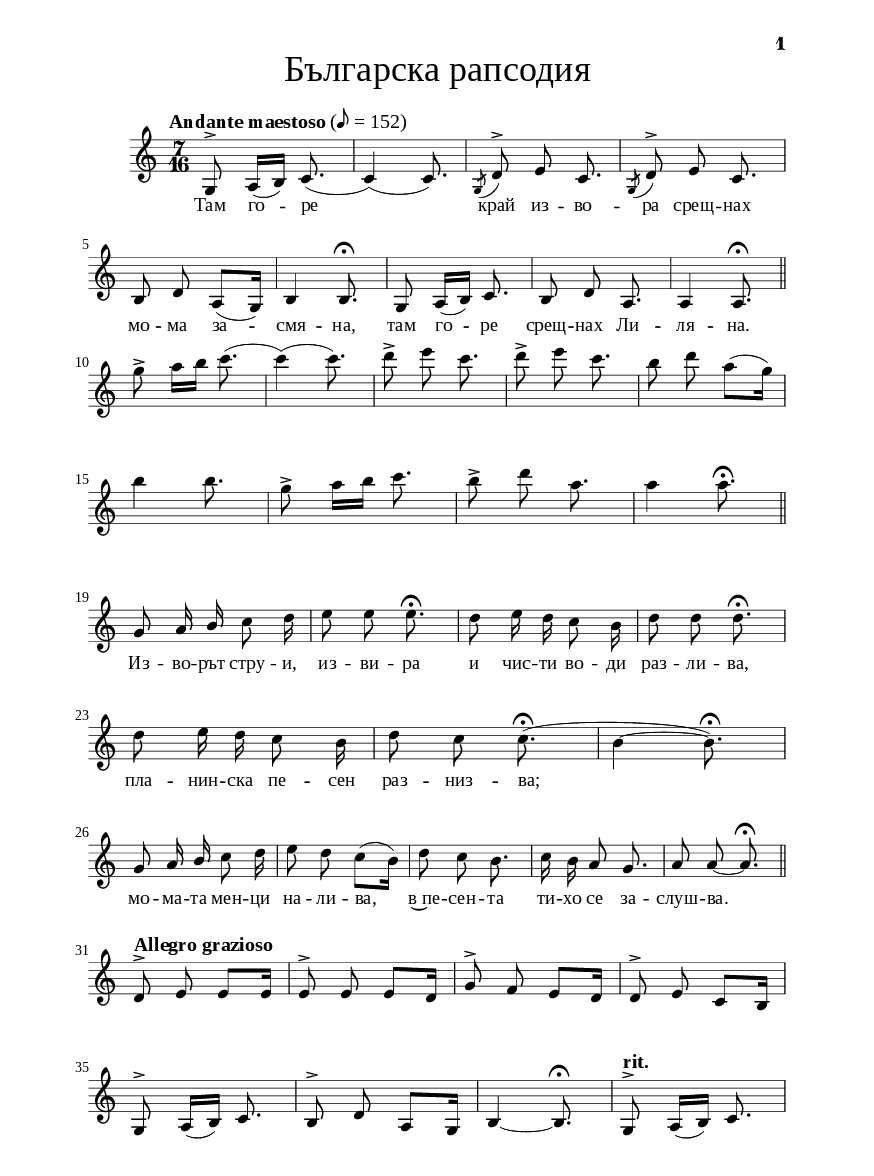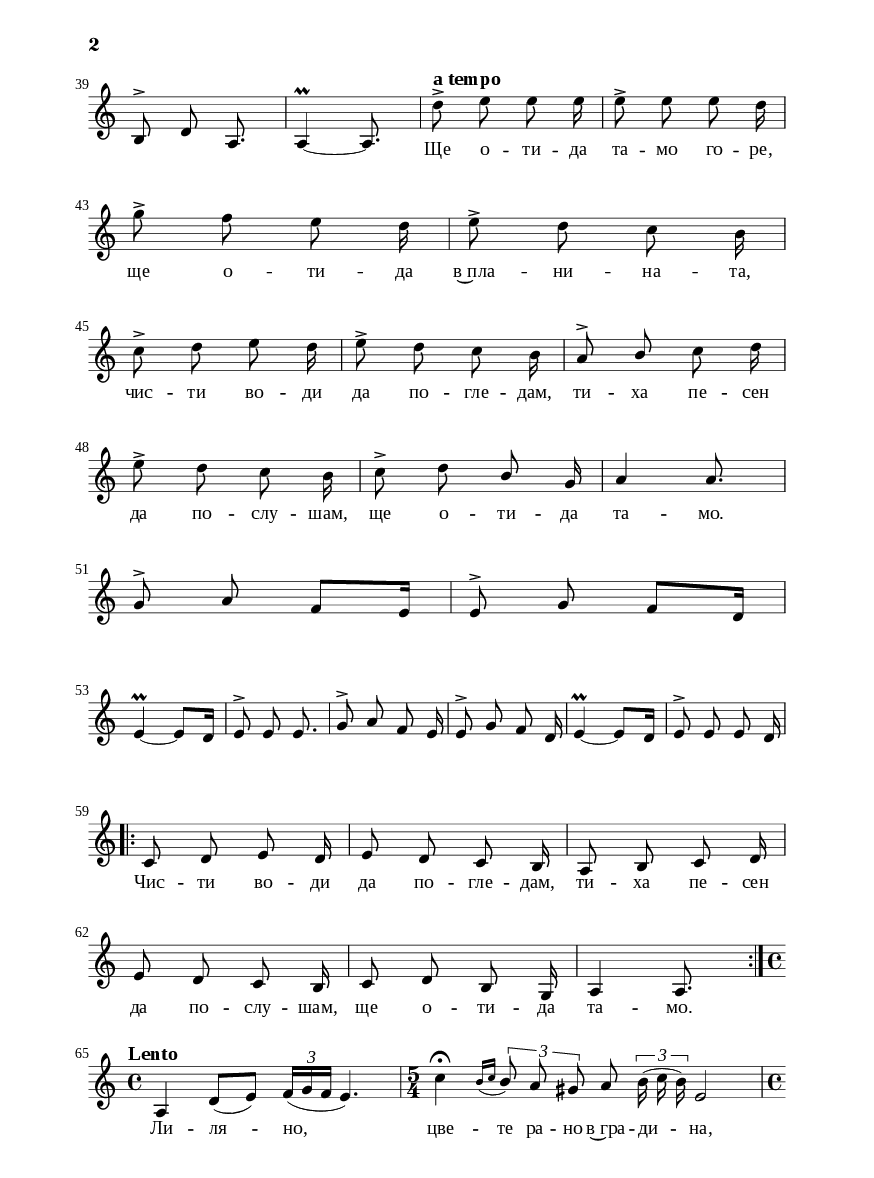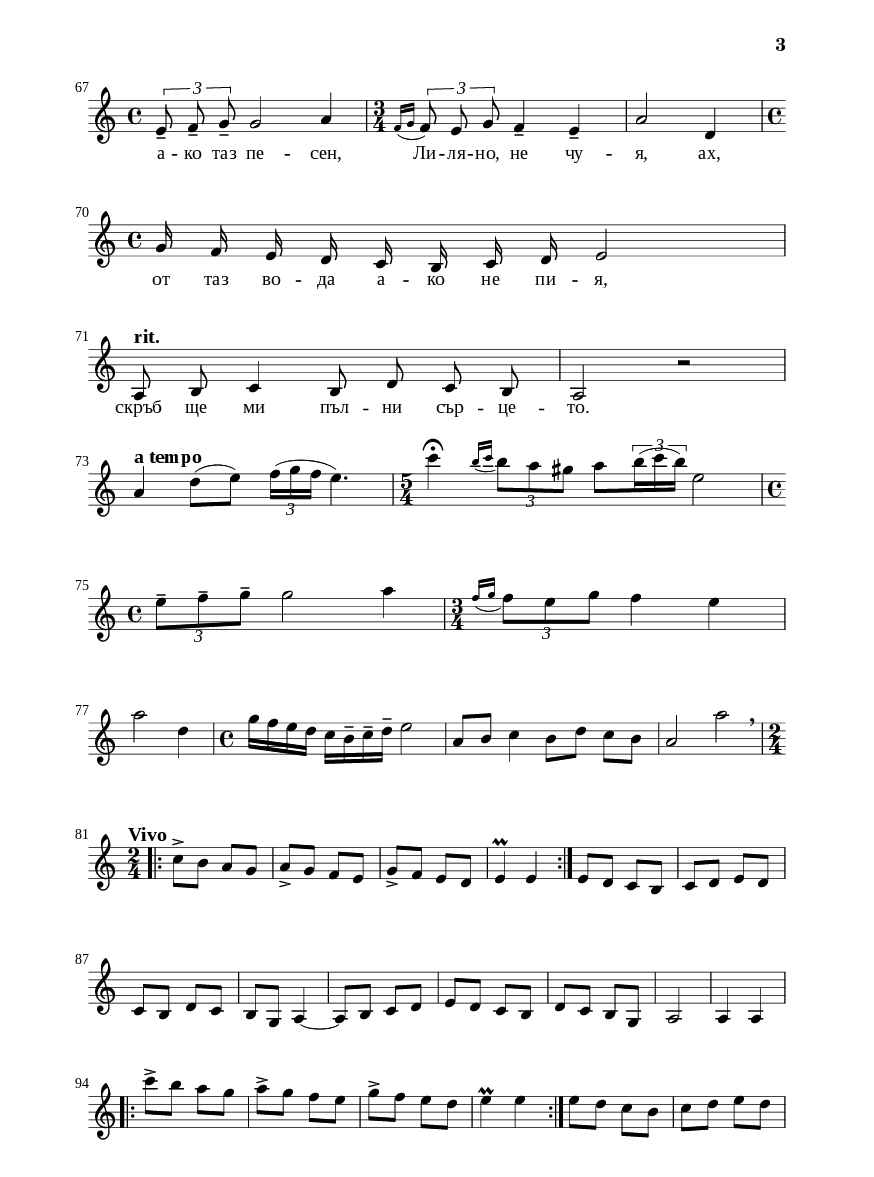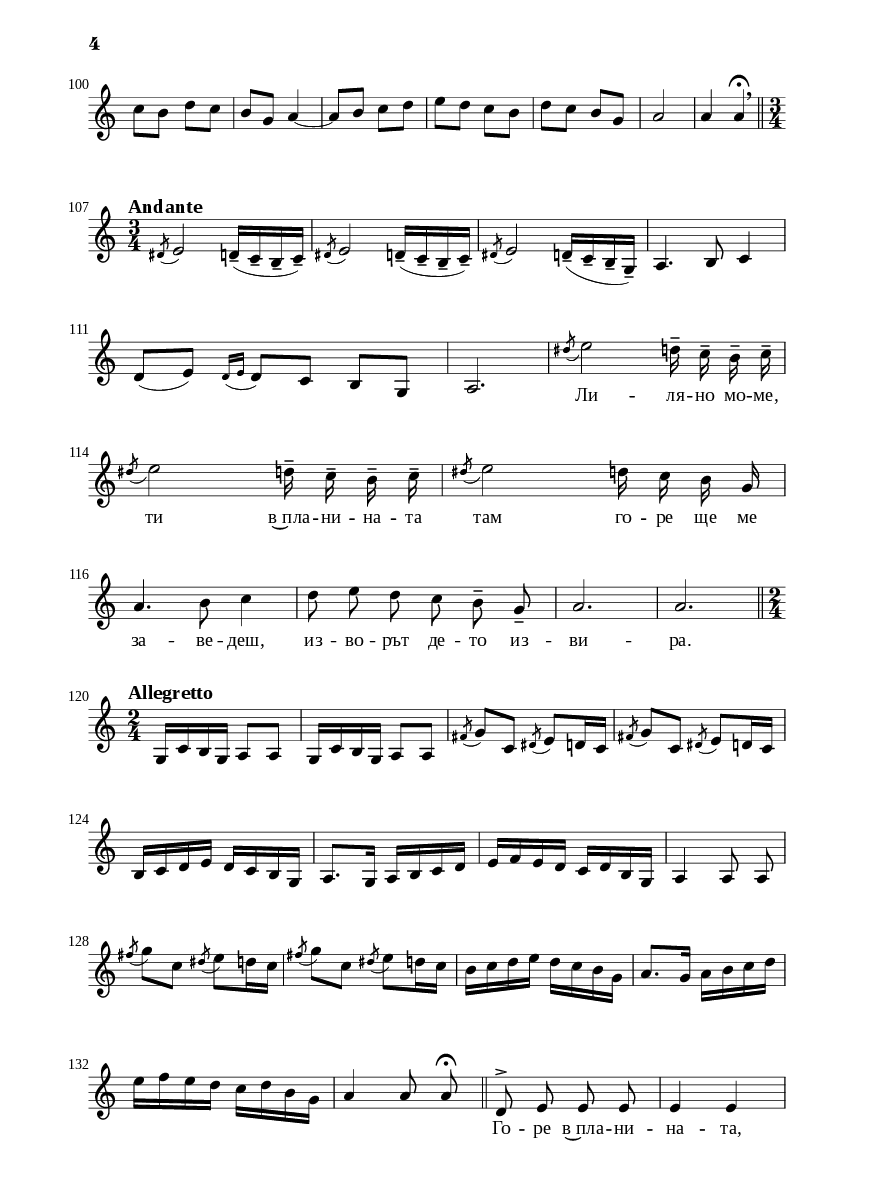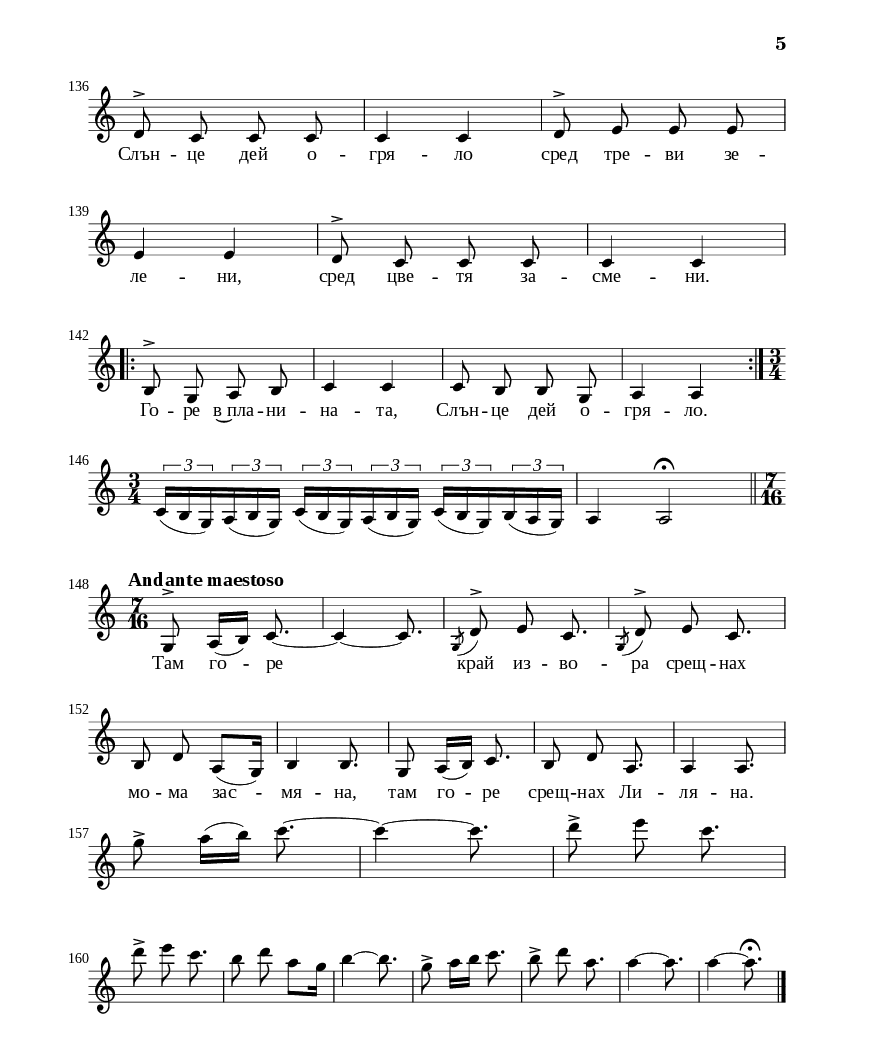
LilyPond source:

\version "2.24.4"

\include "include/globals.ily"

\bookpart {
  \label #'ref146
  \tocItem \markup "Българска рапсодия – Bălgarska rapsodija"
  \include "include/bookpart-paper.ily"
  \score {
    \include "include/score-layout.ily"

    \new Voice \relative c' {
      \clef treble
      \key c \major
      \time 7/16
      \tempoFunc "Andante maestoso" 8 "152"
      \autoBeamOff
      g8^\accent a16([b]) c8.( | \noBreak
      c4)(c8.) | \noBreak
      \acciaccatura {g8} d'^\accent e c8. | \noBreak
      \acciaccatura {g8} d'^\accent e c8. | \break
      b8 d a([g16]) | \noBreak

      b4 b8.\fermata | \noBreak
      g8 a16([b]) c8. | \noBreak
      b8 d a8. | \noBreak
      a4 a8.\fermata | \bar "||" \break

      g''8\accent a16[b] c8.( | \noBreak
      c4)(c8.) | \noBreak
      d8\accent e c8. | \noBreak
      d8\accent e c8. | \noBreak
      b8 d a([g16]) | \break
      b4 b8. | \noBreak
      g8\accent a16[b] c8. | \noBreak
      b8\accent d a8. | \noBreak
      a4 a8.\fermata | \bar "||" \break

      g,8 a16 \stemUp b \stemNeutral c8 d16 | \noBreak
      e8 e e8.\fermata | \noBreak
      d8 e16 d16 c8 b16 | \noBreak
      d8 d d8.\fermata | \break

      d8 e16 d16 c8 b16 | \noBreak
      d8 c8 c8.\fermata( | \noBreak
      b4~ b8.\fermata) | \break
      g8 a16 \stemUp b \stemNeutral c8 d16 | \noBreak
      e8 d c8([b16]) | \noBreak

      d8 c b8. | \noBreak
      c16 b a8 g8. | \noBreak
      a8 a8~ a8.\fermata | \bar "||" \break
      \tempo "Allegro grazioso" d,8^\accent e e[e16] | \noBreak
      e8^\accent e e[d16] | \noBreak

      g8^\accent f e[d16] | \noBreak
      d8^\accent e c[b16] | \break
      g8^\accent a16([b]) c8. | \noBreak
      b8^\accent d a[g16] | \noBreak
      b4~ b8.\fermata | \noBreak
      \tempo "rit." g8^\accent a16([b]) c8. | \break

      b8^\accent d a8. | \noBreak
      a4\prall~ a8. | \noBreak
      \tempo "a tempo" d'8\accent e e e16 | \noBreak
      e8\accent e e d16 | \break
      g8\accent f e d16 | \noBreak

      e8\accent d c b16 | \break
      c8\accent d e d16 | \noBreak
      e8\accent d c b16 | \noBreak
      a8^\accent \stemUp b \stemNeutral c d16 | \break

      e8\accent d c b16 | \noBreak
      c8\accent d \stemUp b \stemNeutral g16 | \noBreak
      a4 a8. | \break
      g8^\accent a f[e16] | \noBreak
      e8^\accent g f[d16] | \break

      e4\prall~ e8[d16] | \noBreak
      e8^\accent e e8. | \noBreak
      g8^\accent a f e16 | \noBreak
      e8^\accent g f d16 | \noBreak
      e4\prall~ e8[d16] | \noBreak
      e8^\accent e e d16 | \break

      \bar ".|:-|"

      \repeat volta 1 {
        c8 d e d16 | \noBreak
        e8 d c b16 | \noBreak
        a8 b c d16 | \break
        e8 d c b16 | \noBreak

        c8 d b g16 | \noBreak
        a4 a8. | \break \bar ":|."
      }
      \time 4/4 \tempo "Lento" a4 d8([e]) \tuplet 3/2 {f16([ g f]} e4.) | \time 5/4 \noBreak
      \override TupletNumber.avoid-slur = #'ignore
      c'4\fermata \acciaccatura{ b16[c] } \tuplet 3/2 { \stemUp b8 \stemNeutral a gis} a8 \tupletUp \tuplet 3/2 { b16(c b) } e,2 | \break
      \time 4/4 \tuplet 3/2 { e8\tenuto f\tenuto g\tenuto } g2 a4 | \time 3/4 \noBreak

      \acciaccatura {f16[g]} \tuplet 3/2 { f8 e g } f4\tenuto e4\tenuto | \noBreak
      a2 d,4 | \break
      \time 4/4 g16 f e d c b c d e2 | \break

      \tempo "rit." a,8 b c4 b8 d c b | \noBreak
      a2 r2 | \break
      \tempo "a tempo" a'4  d8([e]) \tupletNeutral \tuplet 3/2 { f16([ g f] } e4.) \time 5/4 |

      c'4\fermata \acciaccatura { b16[c] }  \tuplet 3/2 { b8[ a gis]} a8[ \tupletUp \tuplet 3/2 { b16(c b)] }  e,2 \tupletNeutral | \break
      \time 4/4 \tuplet 3/2 { e8\tenuto[f\tenuto g\tenuto] } g2 a4 | \noBreak
      \time 3/4 \acciaccatura { f16[g] } \tuplet 3/2 { f8[e g] } f4 e | \break

      a2 d,4  | \noBreak
      \time 4/4 g16[f e d] c[b\tenuto c\tenuto d\tenuto] e2 | \noBreak
      a,8[b] c4 b8[d] c[b] | \noBreak
      a2 a' \breathe | \bar "|" \time 2/4 \break    \bar ".|:-|"
      \repeat volta 1 {
        \tempo "Vivo"  c,8\accent[b] a[g] | \noBreak
        a\accent[g] f[e] | \noBreak
        g\accent[f] e[d] | \noBreak
        e4\prall e | \noBreak \bar ":|."
      }
      e8[d] c[b] | \noBreak
      c[d] e[d] | \break

      c[b] d[c] | \noBreak
      b[g] a4~ | \noBreak
      a8[b] c[d] | \noBreak
      e[d] c[b] | \noBreak
      d[c] b[g] | \noBreak
      a2 | \noBreak
      a4 a |  \bar "|" \break \bar ".|:-|"

      \repeat volta 1 {
        c''8\accent[b] a[g] | \noBreak
        a\accent[g] f[e] | \noBreak
        g\accent[f] e[d] | \noBreak
        e4\prall e | \noBreak  \bar ":|."
      }
      e8[d] c[b] | \noBreak
      c[d] e[d] | \break

      c[b] d[c] | \noBreak
      b[g] a4~ | \noBreak
      a8[b] c[d] | \noBreak
      e[d] c[b] | \noBreak
      d[c] b[g] | \noBreak
      a2 | \noBreak
      a4 a \fermata \breathe | \bar "||" \time 3/4 \break

      \tempo "Andante" \acciaccatura { dis,8 } e2 d16\tenuto([c\tenuto b\tenuto c\tenuto]) | \noBreak
      \acciaccatura { dis8 } e2 d16\tenuto([c\tenuto b\tenuto c\tenuto]) | \noBreak
      \acciaccatura { dis8 } e2 d16\tenuto([c\tenuto b\tenuto g\tenuto]) | \noBreak
      a4. b8 c4 \break

      d8([e]) \acciaccatura { d16[e] } d8[c] b[g] | \noBreak
      a2. \noBreak
      \acciaccatura { dis'8 } e2 d16\tenuto c\tenuto b\tenuto c\tenuto | \break
      \acciaccatura { dis8 } e2 d16\tenuto c\tenuto b\tenuto c\tenuto | \noBreak

      \acciaccatura { dis8 } e2 d16 c b g | \break
      a4. b8 c4 | \noBreak
      d8 e d c b\tenuto g\tenuto | \noBreak
      a2. | \noBreak
      a2. | \bar "||" \time 2/4 \break

      \tempo "Allegretto" g,16[c b g] a8[a] | \noBreak
      g16[c b g] a8[a] | \noBreak
      \acciaccatura { fis'8 } g[c,] \acciaccatura { dis } e[d16 c] | \noBreak
      \acciaccatura { fis8 } g[c,] \acciaccatura { dis } e[d16 c] | \break

      b16[c d e] d[c b g] | \noBreak
      a8.[g16] a[b c d] | \noBreak
      e[f e d] c[d b g] | \noBreak
      a4 a8 a \break

      \acciaccatura { fis''8 } g[c,] \acciaccatura { dis } e[d16 c] | \noBreak
      \acciaccatura { fis8 } g[c,] \acciaccatura { dis } e[d16 c] | \noBreak
      b[c d e] d[c b g] | \noBreak
      a8.[g16] a[b c d] | \break

      e[f e d] c[d b g] | \noBreak
      a4 a8 a \fermata | \bar "||" \noBreak
      d,^\accent e e e | \noBreak
      e4 e | \break
      d8^\accent c c c | \noBreak

      c4 c | \noBreak
      d8^\accent e e e | \break
      e4 e | \noBreak
      d8^\accent c c c | \noBreak
      c4 c | \break \bar ".|:-|"

      \repeat volta 1 {
        b8^\accent g a b | \noBreak
        c4 c | \noBreak
        c8 b b g | \noBreak
        a4 a |
      } \time 3/4 \break \bar ":|."

      \override TupletBracket.positions = #'(3 . 3)
      \tuplet 3/2 8 { c16([b g) a(b g]) c16([b g) a(b g]) c16([b g) b(a g])  } | \noBreak
      a4 a2 \fermata | \bar "||" \time 7/16 \break

      \tempo "Andante maestoso" g8^\accent a16([b]) c8.~ | \noBreak
      c4~ c8. | \noBreak
      \acciaccatura { g8 } d'^\accent e c8. | \noBreak
      \acciaccatura { g8 } d'^\accent e c8. | \break
      b8 d a([g16]) | \noBreak
      b4 b8. | \noBreak

      g8 a16([b]) c8. | \noBreak
      b8 d a8. | \noBreak
      a4 a8. | \break
      g''8\accent a16([b]) c8.~ | \noBreak
      c4~ c8. | \noBreak
      d8\accent e c8. | \break

      d8\accent e c8. | \noBreak
      b8 d a[g16]| \noBreak
      b4~ b8. | \noBreak
      g8\accent a16[b] c8. | \noBreak
      b8\accent d a8. | \noBreak
      a4~ a8. | \noBreak
      a4~ a8. \fermata | \bar "|."
    }

    \addlyrics {
      Там го -- ре край из -- во -- ра срещ -- нах мо -- ма за --
      смя -- на, там го -- ре срещ -- нах Ли -- ля -- на.
      \repeat unfold 22 { \skip 1 }
      Из -- во -- рът стру -- и, из -- ви -- ра и чис -- ти во -- ди раз -- ли -- ва,
      пла -- нин -- ска пе -- сен раз -- низ -- ва; мо -- ма -- та мен -- ци на -- ли -- ва,
      в~пе -- сен -- та ти -- хо се за -- слуш -- ва.
      \repeat unfold 26 { \skip 1 }
      Ще о -- ти -- да та -- мо го -- ре, ще о -- ти -- да
      в~пла -- ни -- на -- та, чис -- ти во -- ди да по -- гле -- дам, ти -- ха пе -- сен
      да по -- слу -- шам, ще о -- ти -- да та -- мо.
      \repeat unfold 23 { \skip 1 }
      Чис -- ти во -- ди да по -- гле -- дам, ти -- ха пе -- сен да по -- слу -- шам,
      ще о -- ти -- да та -- мо. Ли -- ля -- но,
      цве -- те ра -- но в~гра -- ди -- на, а -- ко таз пе -- сен,
      Ли -- ля -- но, не чу -- я, ах, от таз во -- да а -- ко не пи -- я,
      скръб ще ми пъл -- ни сър -- це -- то.
      \repeat unfold 85 { \skip 1 }
      Ли -- ля -- но мо -- ме, ти в~пла -- ни -- на -- та
      там го -- ре ще ме за -- ве -- деш, из -- во -- рът де -- то из -- ви -- ра.
      \repeat unfold 30 { \skip 1 }
      Го -- ре в~пла -- ни -- на -- та, Слън -- це дей о --
      гря -- ло сред тре -- ви зе -- ле -- ни, сред цве -- тя за -- сме -- ни.
      Го -- ре в~пла -- ни -- на -- та, Слън -- це дей о -- гря -- ло.
      \repeat unfold 5 { \skip 1 }
      Там го -- ре край из -- во -- ра срещ -- нах мо -- ма зас -- мя -- на,
      там го -- ре срещ -- нах Ли -- ля -- на.
    }

    \header {
      title = \titleFunc #'ref_desc_14 "Българска рапсодия" "Bălgarska rapsodija"
    }

    \midi{}

  } % score

  \pageBreak
  % include foreign translation(s) of the song


} % bookpart
